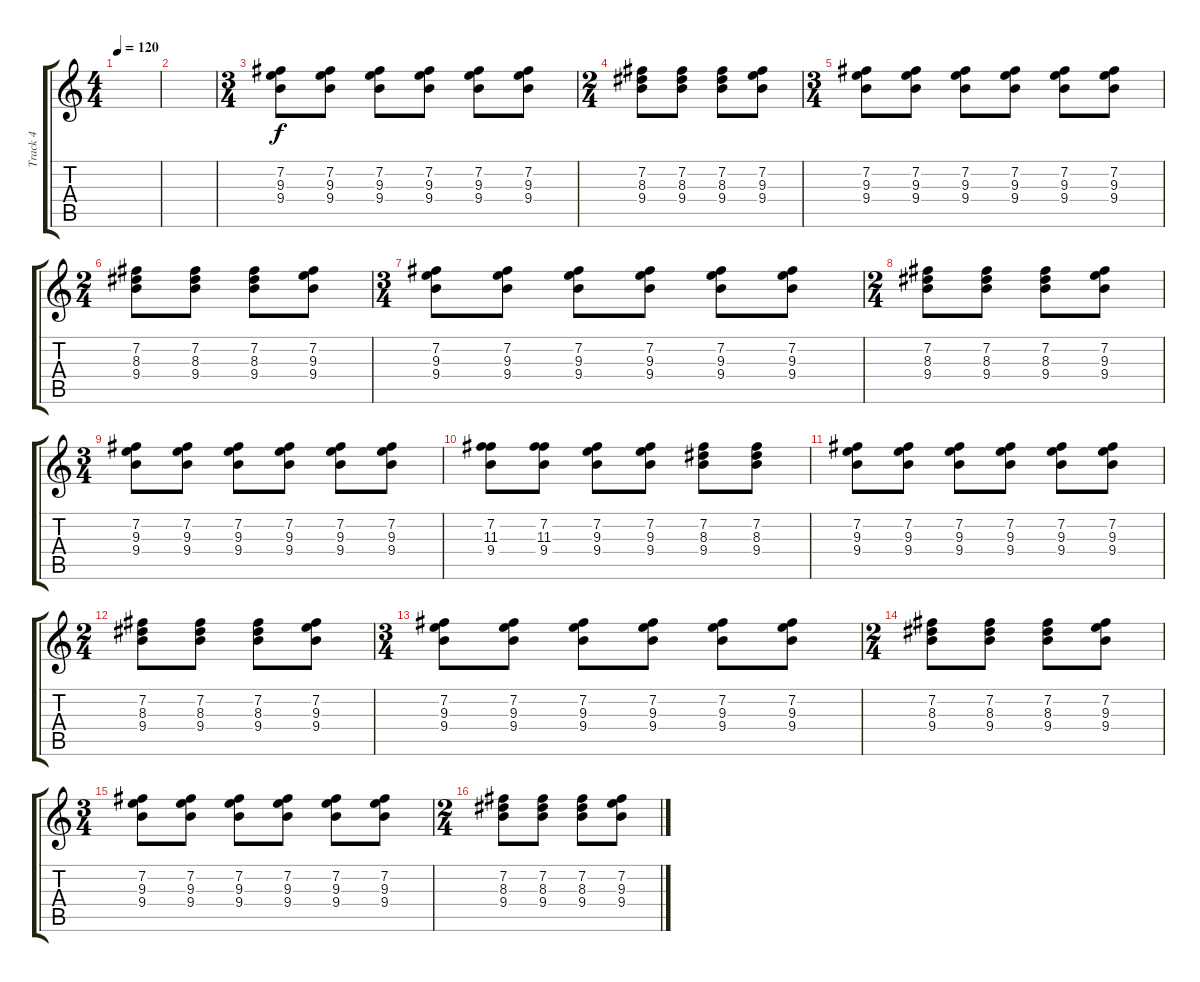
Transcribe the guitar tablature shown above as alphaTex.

\track ("Track 4" "Track 4") {instrument distortionguitar}
\staff {score tabs}
\tuning (E4 B3 G3 D3 A2 E2) {hide}
\ts (4 4)
\tempo 120
\clef g2
\ks c
|
|
\ts (3 4)
(7.2 9.3 9.4).8 (7.2 9.3 9.4).8 (7.2 9.3 9.4).8 (7.2 9.3 9.4).8 (7.2 9.3 9.4).8 (7.2 9.3 9.4).8 |
\ts (2 4)
(7.2 8.3 9.4).8 (7.2 8.3 9.4).8 (7.2 8.3 9.4).8 (7.2 9.3 9.4).8 |
\ts (3 4)
(7.2 9.3 9.4).8 (7.2 9.3 9.4).8 (7.2 9.3 9.4).8 (7.2 9.3 9.4).8 (7.2 9.3 9.4).8 (7.2 9.3 9.4).8 |
\ts (2 4)
(7.2 8.3 9.4).8 (7.2 8.3 9.4).8 (7.2 8.3 9.4).8 (7.2 9.3 9.4).8 |
\ts (3 4)
(7.2 9.3 9.4).8 (7.2 9.3 9.4).8 (7.2 9.3 9.4).8 (7.2 9.3 9.4).8 (7.2 9.3 9.4).8 (7.2 9.3 9.4).8 |
\ts (2 4)
(7.2 8.3 9.4).8 (7.2 8.3 9.4).8 (7.2 8.3 9.4).8 (7.2 9.3 9.4).8 |
\ts (3 4)
(7.2 9.3 9.4).8 (7.2 9.3 9.4).8 (7.2 9.3 9.4).8 (7.2 9.3 9.4).8 (7.2 9.3 9.4).8 (7.2 9.3 9.4).8 |
(7.2 11.3 9.4).8 (7.2 11.3 9.4).8 (7.2 9.3 9.4).8 (7.2 9.3 9.4).8 (7.2 8.3 9.4).8 (7.2 8.3 9.4).8 |
(7.2 9.3 9.4).8 (7.2 9.3 9.4).8 (7.2 9.3 9.4).8 (7.2 9.3 9.4).8 (7.2 9.3 9.4).8 (7.2 9.3 9.4).8 |
\ts (2 4)
(7.2 8.3 9.4).8 (7.2 8.3 9.4).8 (7.2 8.3 9.4).8 (7.2 9.3 9.4).8 |
\ts (3 4)
(7.2 9.3 9.4).8 (7.2 9.3 9.4).8 (7.2 9.3 9.4).8 (7.2 9.3 9.4).8 (7.2 9.3 9.4).8 (7.2 9.3 9.4).8 |
\ts (2 4)
(7.2 8.3 9.4).8 (7.2 8.3 9.4).8 (7.2 8.3 9.4).8 (7.2 9.3 9.4).8 |
\ts (3 4)
(7.2 9.3 9.4).8 (7.2 9.3 9.4).8 (7.2 9.3 9.4).8 (7.2 9.3 9.4).8 (7.2 9.3 9.4).8 (7.2 9.3 9.4).8 |
\ts (2 4)
(7.2 8.3 9.4).8 (7.2 8.3 9.4).8 (7.2 8.3 9.4).8 (7.2 9.3 9.4).8
